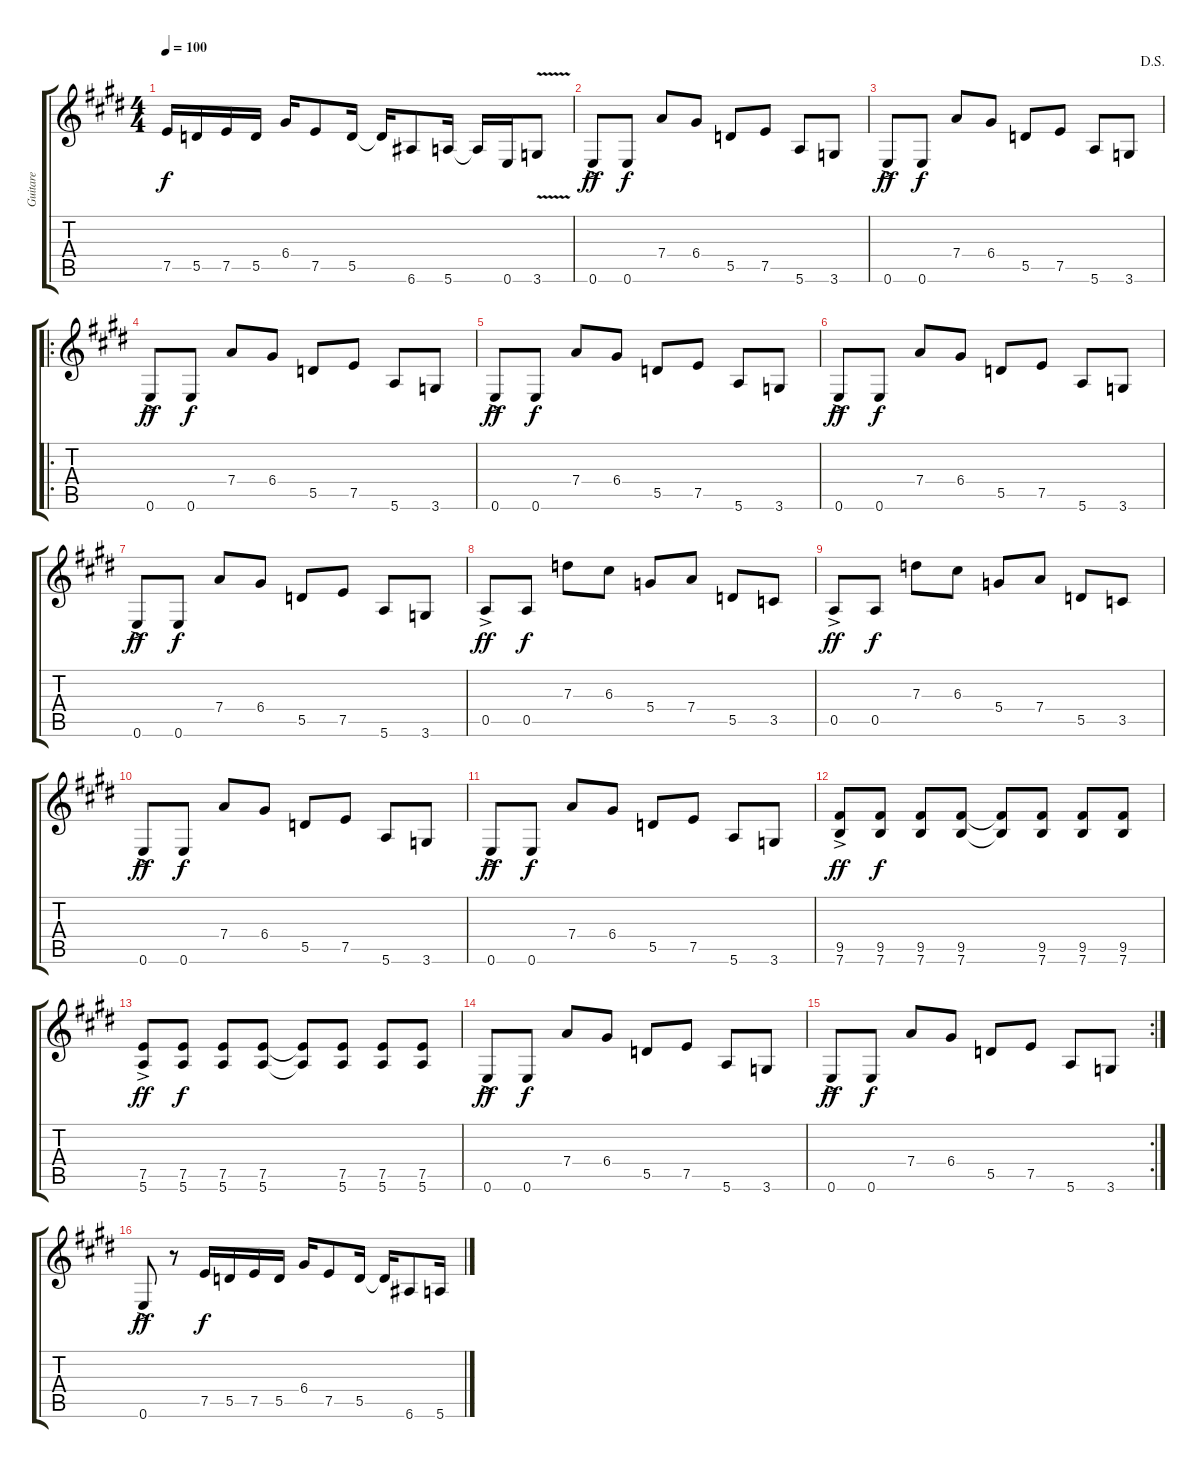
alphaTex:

\track ("Guitare" "Guitare") {instrument overdrivenguitar}
\staff {score tabs}
\tuning (E4 B3 G3 D3 A2 E2) {hide}
\ts (4 4)
\tempo 100
\clef g2
\ks e
7.5.16{dy f} 5.5.16 7.5.16 5.5.16 6.4.16 7.5.8 5.5.16 5.5{t}.16 6.6.8 5.6.16 5.6{t}.16 0.6.16 3.6{v}.8 |
0.6{ac}.8{dy ff} 0.6.8{dy f} 7.4.8 6.4.8 5.5.8 7.5.8 5.6.8 3.6.8 |
\jump dalsegno
0.6{ac}.8{dy ff} 0.6.8{dy f} 7.4.8 6.4.8 5.5.8 7.5.8 5.6.8 3.6.8 |
\ro
0.6{ac}.8{dy ff} 0.6.8{dy f} 7.4.8 6.4.8 5.5.8 7.5.8 5.6.8 3.6.8 |
0.6{ac}.8{dy ff} 0.6.8{dy f} 7.4.8 6.4.8 5.5.8 7.5.8 5.6.8 3.6.8 |
0.6{ac}.8{dy ff} 0.6.8{dy f} 7.4.8 6.4.8 5.5.8 7.5.8 5.6.8 3.6.8 |
0.6{ac}.8{dy ff} 0.6.8{dy f} 7.4.8 6.4.8 5.5.8 7.5.8 5.6.8 3.6.8 |
0.5{ac}.8{dy ff} 0.5.8{dy f} 7.3.8 6.3.8 5.4.8 7.4.8 5.5.8 3.5.8 |
0.5{ac}.8{dy ff} 0.5.8{dy f} 7.3.8 6.3.8 5.4.8 7.4.8 5.5.8 3.5.8 |
0.6{ac}.8{dy ff} 0.6.8{dy f} 7.4.8 6.4.8 5.5.8 7.5.8 5.6.8 3.6.8 |
0.6{ac}.8{dy ff} 0.6.8{dy f} 7.4.8 6.4.8 5.5.8 7.5.8 5.6.8 3.6.8 |
(9.5 7.6{ac}).8{dy ff} (9.5 7.6).8{dy f} (9.5 7.6).8 (9.5 7.6).8 (9.5{t} 7.6{t}).8 (9.5 7.6).8 (9.5 7.6).8 (9.5 7.6).8 |
(7.5 5.6{ac}).8{dy ff} (7.5 5.6).8{dy f} (7.5 5.6).8 (7.5 5.6).8 (7.5{t} 5.6{t}).8 (7.5 5.6).8 (7.5 5.6).8 (7.5 5.6).8 |
0.6{ac}.8{dy ff} 0.6.8{dy f} 7.4.8 6.4.8 5.5.8 7.5.8 5.6.8 3.6.8 |
\rc 2
0.6{ac}.8{dy ff} 0.6.8{dy f} 7.4.8 6.4.8 5.5.8 7.5.8 5.6.8 3.6.8 |
0.6{ac}.8{dy ff} r.8 7.5.16{dy f} 5.5.16 7.5.16 5.5.16 6.4.16 7.5.8 5.5.16 5.5{t}.16 6.6.8 5.6.16
